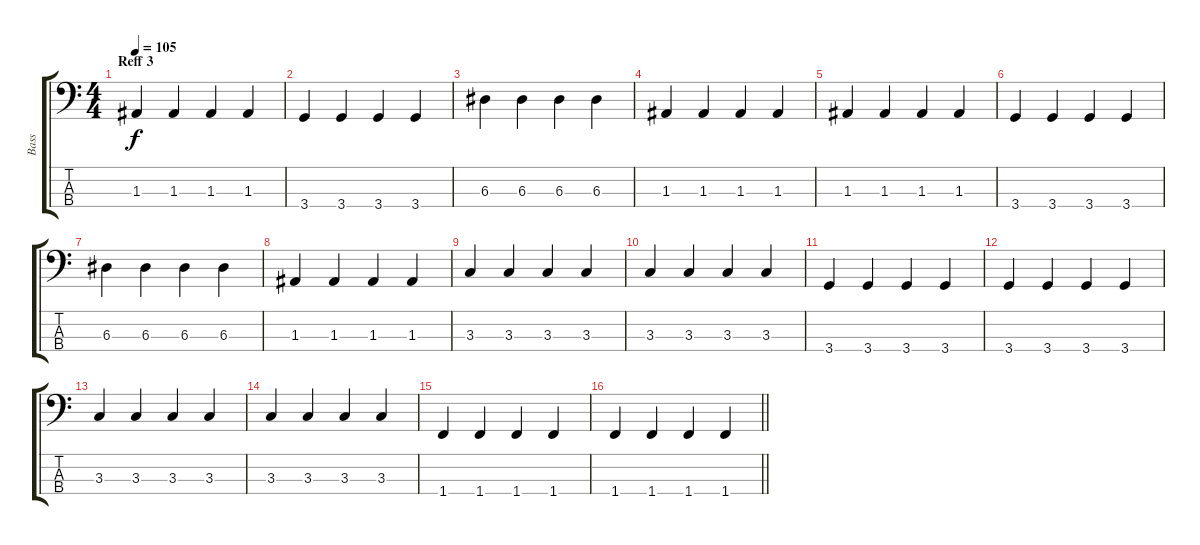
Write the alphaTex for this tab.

\track ("Bass" "Bass") {instrument electricbassfinger}
\staff {score tabs}
\tuning (G2 D2 A1 E1) {hide}
\ts (4 4)
\section ("" "Reff 3")
\tempo 105
\clef f4
\ks c
1.3.4{dy f} 1.3.4 1.3.4 1.3.4 |
3.4.4 3.4.4 3.4.4 3.4.4 |
6.3.4 6.3.4 6.3.4 6.3.4 |
1.3.4 1.3.4 1.3.4 1.3.4 |
1.3.4 1.3.4 1.3.4 1.3.4 |
3.4.4 3.4.4 3.4.4 3.4.4 |
6.3.4 6.3.4 6.3.4 6.3.4 |
1.3.4 1.3.4 1.3.4 1.3.4 |
3.3.4 3.3.4 3.3.4 3.3.4 |
3.3.4 3.3.4 3.3.4 3.3.4 |
3.4.4 3.4.4 3.4.4 3.4.4 |
3.4.4 3.4.4 3.4.4 3.4.4 |
3.3.4 3.3.4 3.3.4 3.3.4 |
3.3.4 3.3.4 3.3.4 3.3.4 |
1.4.4 1.4.4 1.4.4 1.4.4 |
\barLineRight lightlight
1.4.4 1.4.4 1.4.4 1.4.4
